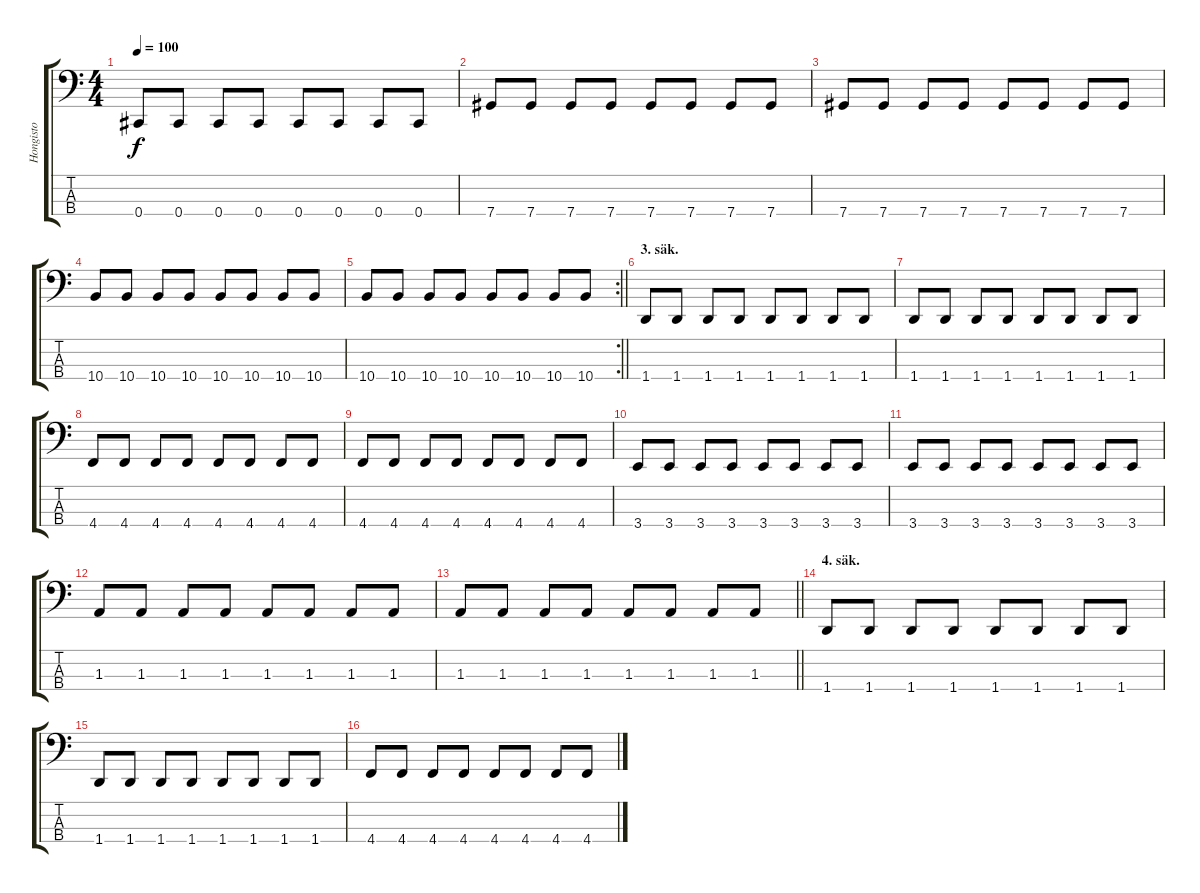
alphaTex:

\track ("Hongisto" "Hongisto") {instrument electricbassfinger}
\staff {score tabs}
\tuning (Gb2 Db2 Ab1 Db1) {hide}
\ts (4 4)
\tempo 100
\clef f4
\ks c
0.4.8{dy f} 0.4.8 0.4.8 0.4.8 0.4.8 0.4.8 0.4.8 0.4.8 |
7.4.8 7.4.8 7.4.8 7.4.8 7.4.8 7.4.8 7.4.8 7.4.8 |
7.4.8 7.4.8 7.4.8 7.4.8 7.4.8 7.4.8 7.4.8 7.4.8 |
10.4.8 10.4.8 10.4.8 10.4.8 10.4.8 10.4.8 10.4.8 10.4.8 |
\rc 2
\barLineRight lightlight
10.4.8 10.4.8 10.4.8 10.4.8 10.4.8 10.4.8 10.4.8 10.4.8 |
\section ("" "3. säk.")
1.4.8 1.4.8 1.4.8 1.4.8 1.4.8 1.4.8 1.4.8 1.4.8 |
1.4.8 1.4.8 1.4.8 1.4.8 1.4.8 1.4.8 1.4.8 1.4.8 |
4.4.8 4.4.8 4.4.8 4.4.8 4.4.8 4.4.8 4.4.8 4.4.8 |
4.4.8 4.4.8 4.4.8 4.4.8 4.4.8 4.4.8 4.4.8 4.4.8 |
3.4.8 3.4.8 3.4.8 3.4.8 3.4.8 3.4.8 3.4.8 3.4.8 |
3.4.8 3.4.8 3.4.8 3.4.8 3.4.8 3.4.8 3.4.8 3.4.8 |
1.3.8 1.3.8 1.3.8 1.3.8 1.3.8 1.3.8 1.3.8 1.3.8 |
\barLineRight lightlight
1.3.8 1.3.8 1.3.8 1.3.8 1.3.8 1.3.8 1.3.8 1.3.8 |
\section ("" "4. säk.")
1.4.8 1.4.8 1.4.8 1.4.8 1.4.8 1.4.8 1.4.8 1.4.8 |
1.4.8 1.4.8 1.4.8 1.4.8 1.4.8 1.4.8 1.4.8 1.4.8 |
4.4.8 4.4.8 4.4.8 4.4.8 4.4.8 4.4.8 4.4.8 4.4.8
